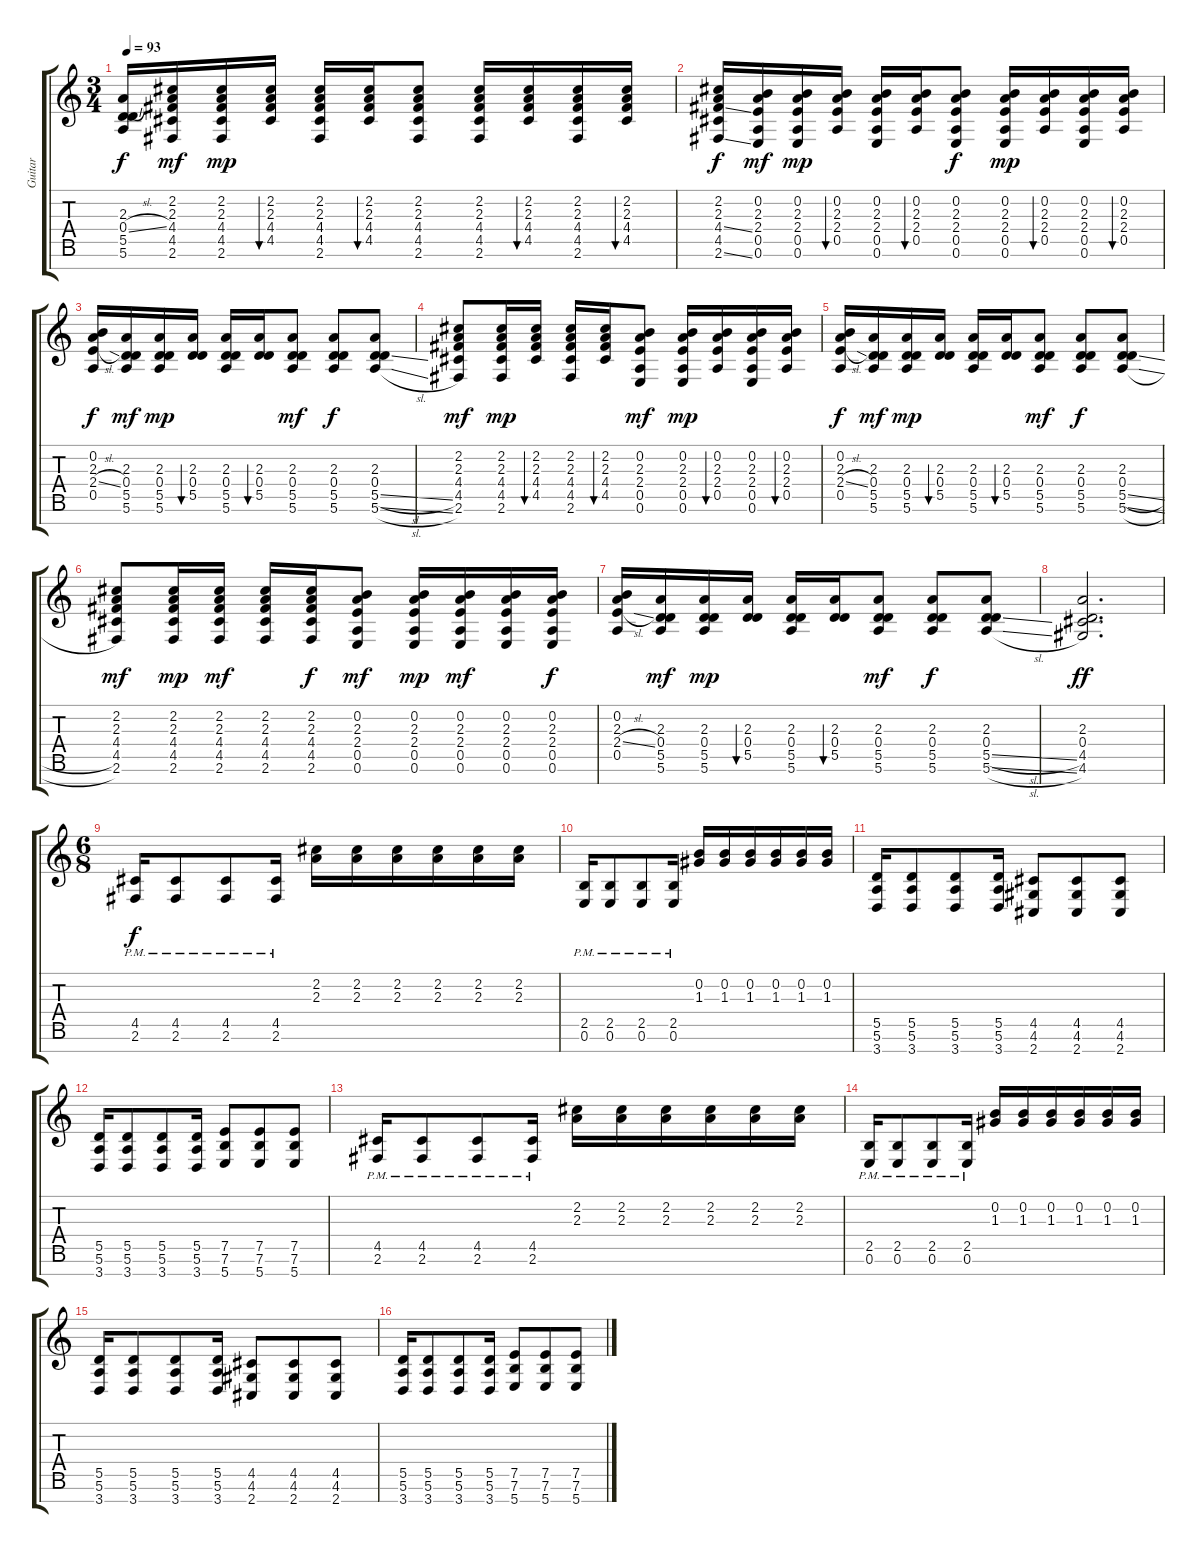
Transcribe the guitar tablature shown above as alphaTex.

\track ("Guitar" "Guitar") {instrument distortionguitar}
\staff {score tabs}
\tuning (E4 B3 G3 D3 A2 E2 B1) {hide}
\ts (3 4)
\tempo 93
\clef g2
\ks c
(2.3 0.4{sl} 5.5 5.6).16{dy f} (2.2 2.3 4.4 4.5 2.6).16{dy mf} (2.2 2.3 4.4 4.5 2.6).16{dy mp} (2.2 2.3 4.4 4.5).16{bu 60} (2.2 2.3 4.4 4.5 2.6).16 (2.2 2.3 4.4 4.5).16{bu 60} (2.2 2.3 4.4 4.5 2.6).8 (2.2 2.3 4.4 4.5 2.6).16 (2.2 2.3 4.4 4.5).16{bu 60} (2.2 2.3 4.4 4.5 2.6).16 (2.2 2.3 4.4 4.5).16{bu 60} |
(2.2 2.3 4.4{ss} 4.5 2.6{ss}).16{dy f} (0.2 2.3 2.4 0.5 0.6).16{dy mf} (0.2 2.3 2.4 0.5 0.6).16{dy mp} (0.2 2.3 2.4 0.5).16{bu 60} (0.2 2.3 2.4 0.5 0.6).16 (0.2 2.3 2.4 0.5).16{bu 60} (0.2 2.3 2.4 0.5 0.6).8{dy f} (0.2 2.3 2.4 0.5 0.6).16{dy mp} (0.2 2.3 2.4 0.5).16{bu 60} (0.2 2.3 2.4 0.5 0.6).16 (0.2 2.3 2.4 0.5).16{bu 60} |
(0.2 2.3 2.4{sl} 0.5).16{dy f} (2.3 0.4 5.5 5.6).16{dy mf} (2.3 0.4 5.5 5.6).16{dy mp} (2.3 0.4 5.5).16{bu 60} (2.3 0.4 5.5 5.6).16 (2.3 0.4 5.5).16{bu 60} (2.3 0.4 5.5 5.6).8{dy mf} (2.3 0.4 5.5 5.6).8{dy f} (2.3 0.4 5.5{sl} 5.6{sl}).8 |
(2.2 2.3 4.4 4.5 2.6).8{dy mf} (2.2 2.3 4.4 4.5 2.6).16{dy mp} (2.2 2.3 4.4 4.5).16{bu 60} (2.2 2.3 4.4 4.5 2.6).16 (2.2 2.3 4.4 4.5).16{bu 60} (0.2 2.3 2.4 0.5 0.6).8{dy mf} (0.2 2.3 2.4 0.5 0.6).16{dy mp} (0.2 2.3 2.4 0.5).16{bu 60} (0.2 2.3 2.4 0.5 0.6).16 (0.2 2.3 2.4 0.5).16{bu 60} |
(0.2 2.3 2.4{sl} 0.5).16{dy f} (2.3 0.4 5.5 5.6).16{dy mf} (2.3 0.4 5.5 5.6).16{dy mp} (2.3 0.4 5.5).16{bu 60} (2.3 0.4 5.5 5.6).16 (2.3 0.4 5.5).16{bu 60} (2.3 0.4 5.5 5.6).8{dy mf} (2.3 0.4 5.5 5.6).8{dy f} (2.3 0.4 5.5{sl} 5.6{sl}).8 |
(2.2 2.3 4.4 4.5 2.6).8{dy mf} (2.2 2.3 4.4 4.5 2.6).16{dy mp} (2.2 2.3 4.4 4.5 2.6).16{dy mf} (2.2 2.3 4.4 4.5 2.6).16 (2.2 2.3 4.4 4.5 2.6).16{dy f} (0.2 2.3 2.4 0.5 0.6).8{dy mf} (0.2 2.3 2.4 0.5 0.6).16{dy mp} (0.2 2.3 2.4 0.5 0.6).16{dy mf} (0.2 2.3 2.4 0.5 0.6).16 (0.2 2.3 2.4 0.5 0.6).16{dy f} |
(0.2 2.3 2.4{sl} 0.5).16 (2.3 0.4 5.5 5.6).16{dy mf} (2.3 0.4 5.5 5.6).16{dy mp} (2.3 0.4 5.5).16{bu 60} (2.3 0.4 5.5 5.6).16 (2.3 0.4 5.5).16{bu 60} (2.3 0.4 5.5 5.6).8{dy mf} (2.3 0.4 5.5 5.6).8{dy f} (2.3 0.4 5.5{sl} 5.6{sl}).8 |
(2.3 0.4 4.5 4.6).2{d dy ff} |
\ts (6 8)
(4.5{pm} 2.6{pm}).16{dy f instrument distortionguitar} (4.5{pm} 2.6{pm}).8 (4.5{pm} 2.6{pm}).8 (4.5{pm} 2.6{pm}).16 (2.2 2.3).16 (2.2 2.3).16 (2.2 2.3).16 (2.2 2.3).16 (2.2 2.3).16 (2.2 2.3).16 |
(2.5{pm} 0.6{pm}).16 (2.5{pm} 0.6{pm}).8 (2.5{pm} 0.6{pm}).8 (2.5{pm} 0.6{pm}).16 (0.2 1.3).16 (0.2 1.3).16 (0.2 1.3).16 (0.2 1.3).16 (0.2 1.3).16 (0.2 1.3).16 |
(5.5 5.6 3.7).16 (5.5 5.6 3.7).8 (5.5 5.6 3.7).8 (5.5 5.6 3.7).16 (4.5 4.6 2.7).8 (4.5 4.6 2.7).8 (4.5 4.6 2.7).8 |
(5.5 5.6 3.7).16 (5.5 5.6 3.7).8 (5.5 5.6 3.7).8 (5.5 5.6 3.7).16 (7.5 7.6 5.7).8 (7.5 7.6 5.7).8 (7.5 7.6 5.7).8 |
(4.5{pm} 2.6{pm}).16 (4.5{pm} 2.6{pm}).8 (4.5{pm} 2.6{pm}).8 (4.5{pm} 2.6{pm}).16 (2.2 2.3).16 (2.2 2.3).16 (2.2 2.3).16 (2.2 2.3).16 (2.2 2.3).16 (2.2 2.3).16 |
(2.5{pm} 0.6{pm}).16 (2.5{pm} 0.6{pm}).8 (2.5{pm} 0.6{pm}).8 (2.5{pm} 0.6{pm}).16 (0.2 1.3).16 (0.2 1.3).16 (0.2 1.3).16 (0.2 1.3).16 (0.2 1.3).16 (0.2 1.3).16 |
(5.5 5.6 3.7).16 (5.5 5.6 3.7).8 (5.5 5.6 3.7).8 (5.5 5.6 3.7).16 (4.5 4.6 2.7).8 (4.5 4.6 2.7).8 (4.5 4.6 2.7).8 |
(5.5 5.6 3.7).16 (5.5 5.6 3.7).8 (5.5 5.6 3.7).8 (5.5 5.6 3.7).16 (7.5 7.6 5.7).8 (7.5 7.6 5.7).8 (7.5 7.6 5.7).8
